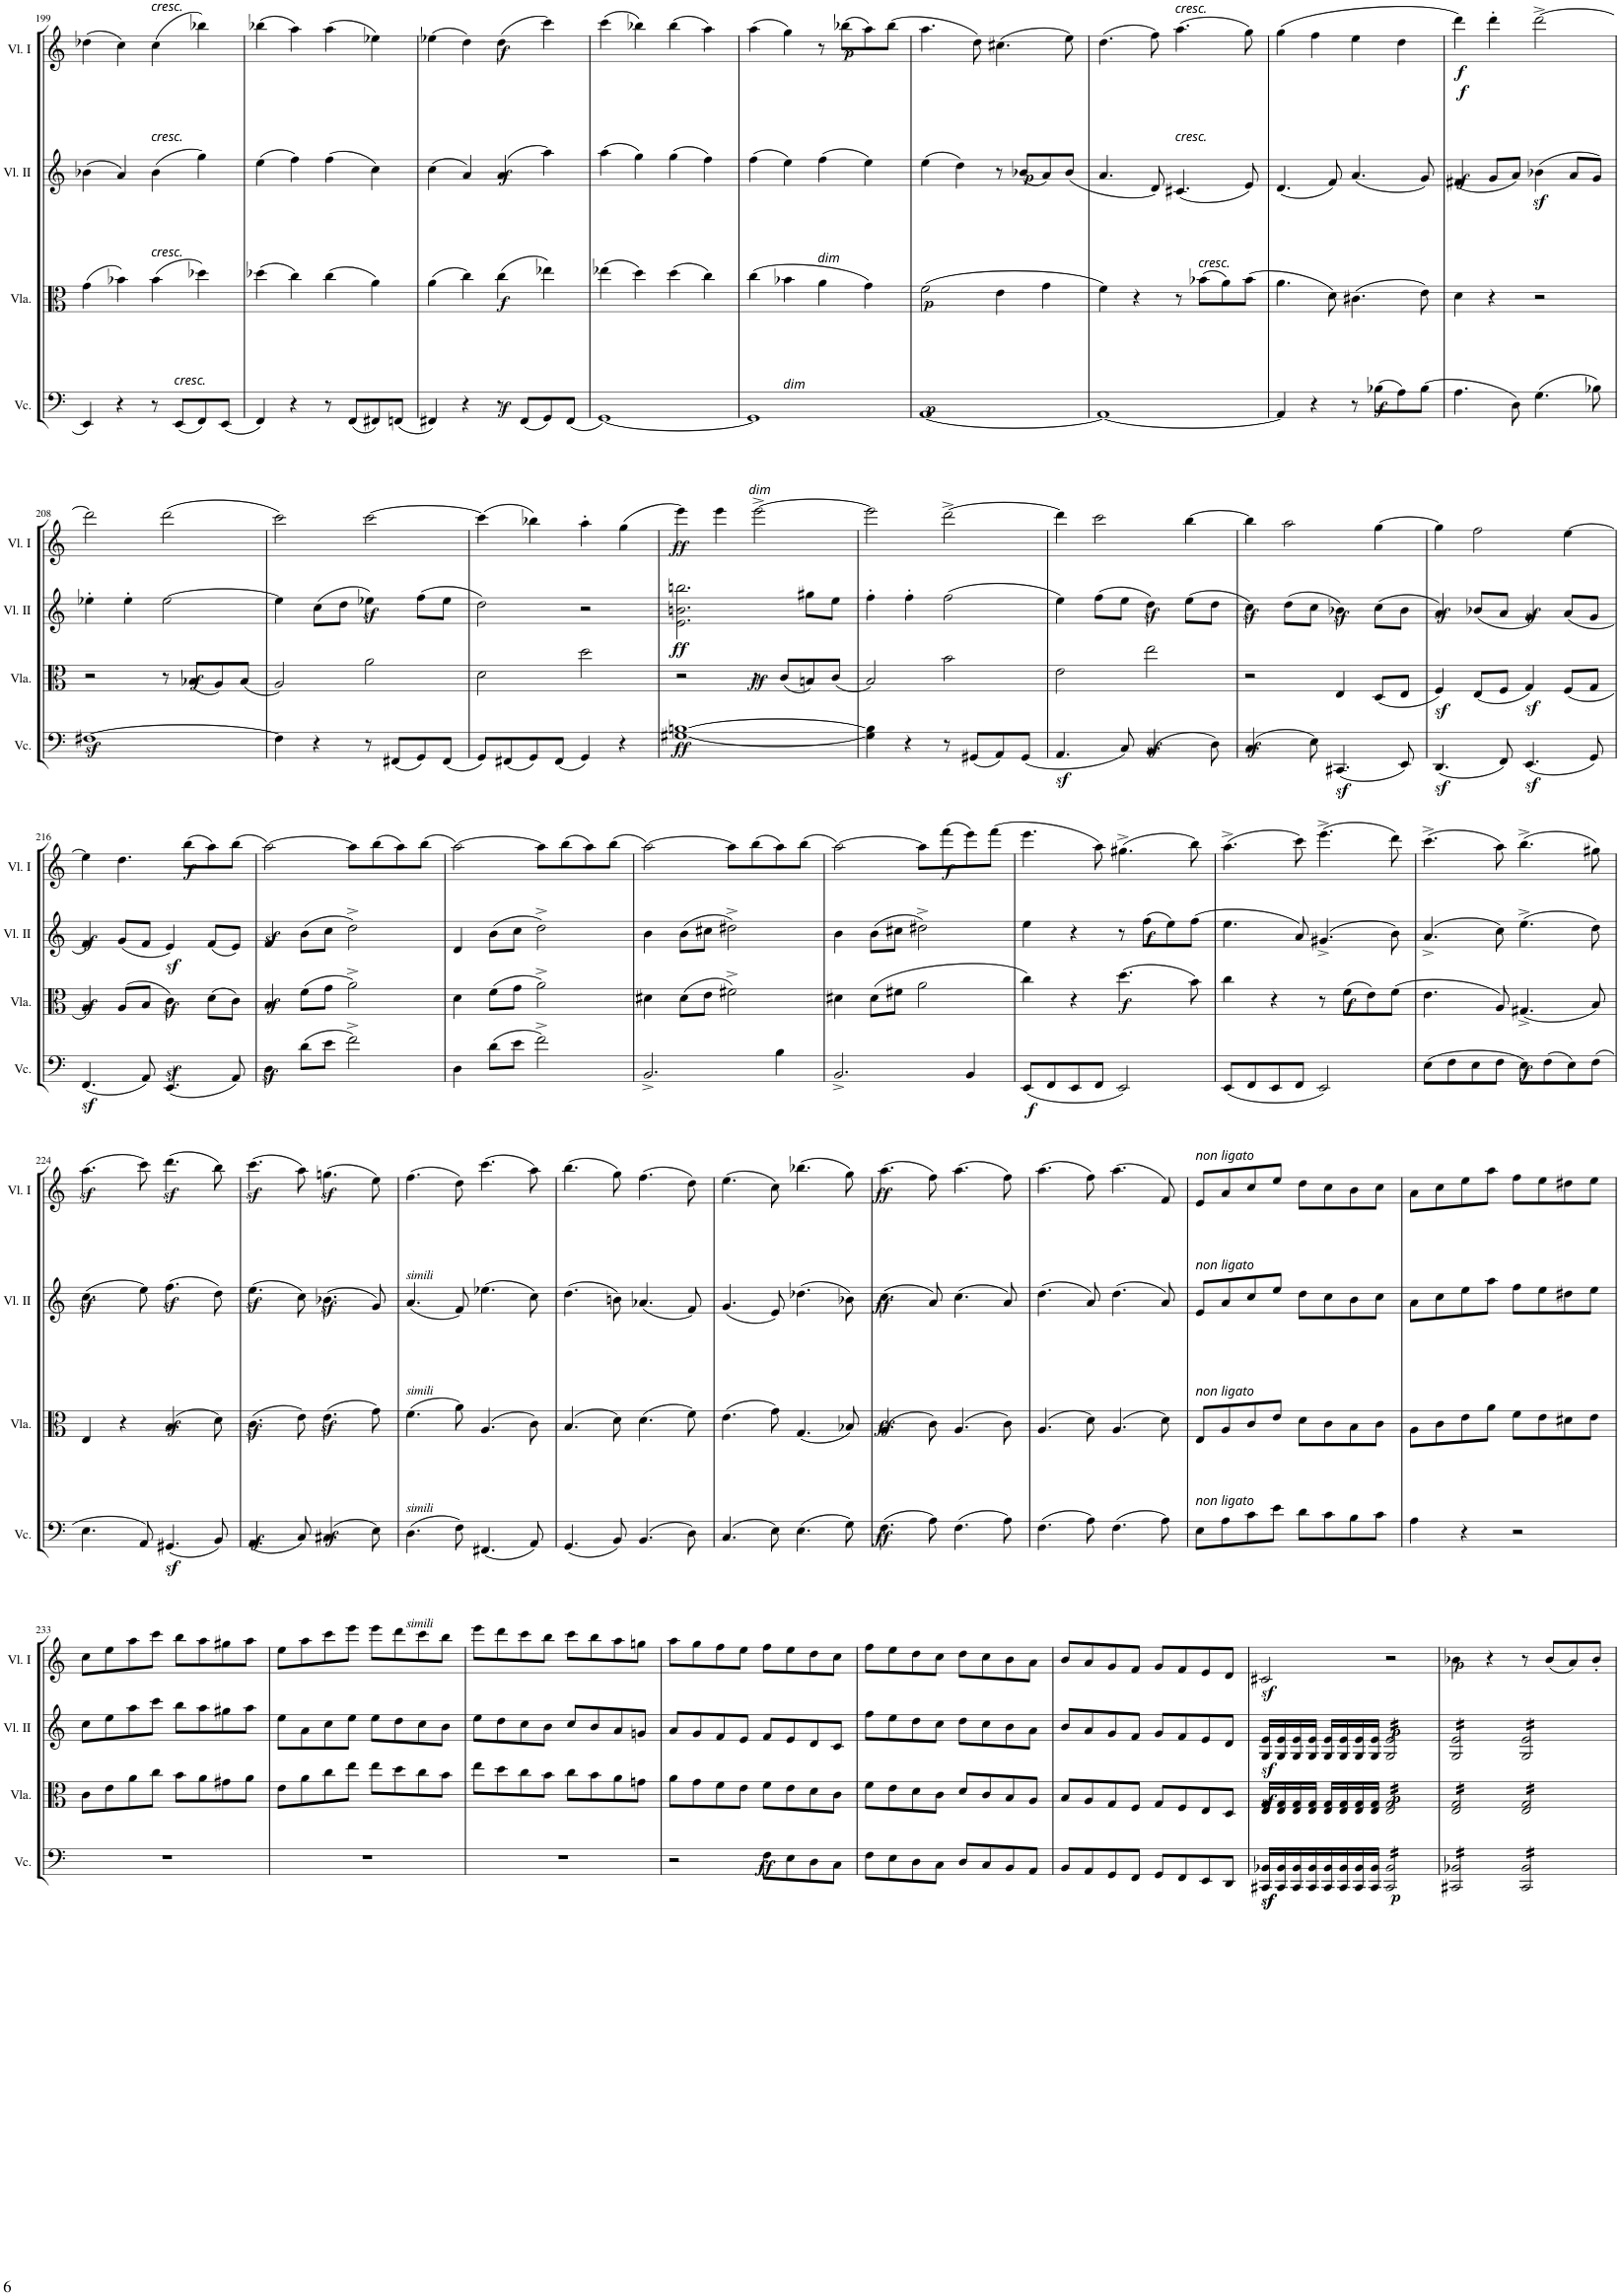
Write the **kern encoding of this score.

**kern	**dynam	**kern	**dynam	**kern	**dynam	**kern	**dynam
*part4	*part4	*part3	*part3	*part2	*part2	*part1	*part1
*staff4	*staff4	*staff3	*staff3	*staff2	*staff2	*staff1	*staff1
*I"Violoncello	*	*I"Viola	*	*I"Violine II	*	*I"Violine I	*
*I'Vc.	*	*I'Vla.	*	*I'Vl. II	*	*I'Vl. I	*
!!LO:PB:g=z
*clefF4	*	*clefC3	*	*clefG2	*	*clefG2	*
*k[]	*	*k[]	*	*k[]	*	*k[]	*
*M2/2	*	*M2/2	*	*M2/2	*	*M2/2	*
*met(c|)	*	*met(c|)	*	*met(c|)	*	*met(c|)	*
=199	=199	=199	=199	=199	=199	=199	=199
4EE/	.	(>4g\	.	(>4b-X\	.	(>4dd-X\	.
4r	.	4b-X\)	.	4a/)	.	4cc\)	.
!	!	!	!	!	!	!LO:TX:a:i:t=cresc.	!
!	!	!	!	!LO:TX:a:i:t=cresc.	!	!	!
!	!	!LO:TX:a:i:t=cresc.	!	!	!	!	!
8r	.	(>4b-\	.	(>4b-\	.	(>4cc\	.
!LO:TX:a:i:t=cresc.	!	!	!	!	!	!	!
(<8EE/L	.	.	.	.	.	.	.
8FF/)	.	4dd-X\)	.	4gg\)	.	4bb-X\)	.
(<8EE/J	.	.	.	.	.	.	.
=200	=200	=200	=200	=200	=200	=200	=200
4FF/)	.	(>4dd-X\	.	(>4ee\	.	(>4bb-X\	.
4r	.	4cc\)	.	4ff\)	.	4aa\)	.
8r	.	(>4cc\	.	(>4ff\	.	(>4aa\	.
(<8FF/L	.	.	.	.	.	.	.
8FF#X/)	.	4a\)	.	4cc\)	.	4ee-X\)	.
(<8FFn/J	.	.	.	.	.	.	.
=201	=201	=201	=201	=201	=201	=201	=201
4FF#X/)	.	(>4a\	.	(>4cc\	.	(>4ee-X\	.
4r	.	4cc\)	.	4a/)	.	4dd\)	.
!	!LO:DY:a	!	!LO:DY:a	!	!LO:DY:a	!	!LO:DY:a
8r	f	(>4cc\	f	(>4a/	f	(>4dd\	f
(<8FF#/L	.	.	.	.	.	.	.
8GG/)	.	4ee-X\)	.	4aa\)	.	4ccc\)	.
(<8FF#/J	.	.	.	.	.	.	.
=202	=202	=202	=202	=202	=202	=202	=202
[1GG)	.	(>4ee-X\	.	(>4aa\	.	(>4ccc\	.
.	.	4dd\)	.	4gg\)	.	4bb-X\)	.
.	.	(>4dd\	.	(>4gg\	.	(>4bb-\	.
.	.	4cc\)	.	4ff\)	.	4aa\)	.
=203	=203	=203	=203	=203	=203	=203	=203
!LO:TX:b:i:t=dim	!	!	!	!	!	!	!
1GG]	.	(>4cc\	.	(>4ff\	.	(>4aa\	.
!	!	!LO:TX:b:i:t=dim	!	!	!	!	!
.	.	4b-X\	.	4ee\)	.	4gg\)	.
!	!	!	!	!LO:TX:b:i:t=dim	!	!	!
.	.	4a\	.	(>4ff\	.	8r	.
!	!	!	!	!	!	!	!LO:DY:a
.	.	.	.	.	.	(>8bb-X\L	p
.	.	4g\)	.	4ee\)	.	8aa\)	.
.	.	.	.	.	.	(>8bb-\J	.
=204	=204	=204	=204	=204	=204	=204	=204
!	!LO:DY:a	!	!LO:DY:a	!	!	!	!
[1AA	p	(>2f\	p	(>4ee\	.	4.aa\	.
.	.	.	.	4dd\)	.	.	.
.	.	.	.	.	.	8dd\)	.
.	.	4e\	.	8r	.	(>4.cc#X\	.
!	!	!	!	!	!LO:DY:a	!	!
.	.	.	.	(<8b-X/L	p	.	.
.	.	4g\	.	8a/)	.	.	.
.	.	.	.	(<8b-/J	.	8ee\)	.
=205	=205	=205	=205	=205	=205	=205	=205
1AA_	.	4f\)	.	4.a/	.	(>4.dd\	.
.	.	4r	.	.	.	.	.
.	.	.	.	8d/)	.	8ff\)	.
!	!	!	!	!	!	!LO:TX:a:i:t=cresc.	!
!	!	!	!	!LO:TX:a:i:t=cresc.	!	!	!
.	.	8r	.	(<4.c#X/	.	(>4.aa\	.
!	!	!LO:TX:a:i:t=cresc.	!	!	!	!	!
.	.	(>8b-X\L	.	.	.	.	.
.	.	8a\)	.	.	.	.	.
.	.	(>8b-\J	.	8e/)	.	8gg\)	.
=206	=206	=206	=206	=206	=206	=206	=206
4AA/]	.	4.a\	.	(<4.d/	.	(>4gg\	.
4r	.	.	.	.	.	4ff\	.
.	.	8d\)	.	8f/)	.	.	.
8r	.	(>4.c#X\	.	(<4.a/	.	4ee\	.
!	!LO:DY:a	!	!	!	!	!	!
(>8B-X\L	f	.	.	.	.	.	.
8A\)	.	.	.	.	.	4dd\	.
(>8B-\J	.	8e\)	.	8g/)	.	.	.
=207	=207	=207	=207	=207	=207	=207	=207
!	!	!	!	!	!LO:DY:a	!	!LO:DY:b
4.A\	.	4d\	.	(<4f#Xz>/	f	4ddd\)	f
.	.	4r	.	8g/L	.	4ddd'\	.
8D\)	.	.	.	8a/J)	.	.	.
(>4.G\	.	2r	.	(>4b-Xz<\	.	[2ddd^\	.
.	.	.	.	8a/L	.	.	.
8B-X\)	.	.	.	8g/J)	.	.	.
!!LO:LB:g=z
=208	=208	=208	=208	=208	=208	=208	=208
[1F#Xz>	.	2r	.	4ee-X'\	.	2ddd\]	.
.	.	.	.	4ee-'\	.	.	.
.	.	8r	.	[2ee-\	.	(>2ddd\	.
!	!	!	!LO:DY:a	!	!	!	!
.	.	(<8B-X/L	f	.	.	.	.
.	.	8A/)	.	.	.	.	.
.	.	(<8B-/J	.	.	.	.	.
=209	=209	=209	=209	=209	=209	=209	=209
4F#\]	.	2A/)	.	4ee-\]	.	2ccc\)	.
4r	.	.	.	(>8cc\L	.	.	.
.	.	.	.	8dd\J	.	.	.
8r	.	2a\	.	4ee-Xz>\)	.	[2ccc\	.
(<8FF#X/L	.	.	.	.	.	.	.
8GG/)	.	.	.	(>8ff\L	.	.	.
(<8FF#/J	.	.	.	8ee-\J	.	.	.
=210	=210	=210	=210	=210	=210	=210	=210
8GG/L)	.	2d\	.	2dd\)	.	(>4ccc\]	.
(<8FF#X/	.	.	.	.	.	.	.
8GG/)	.	.	.	.	.	4bb-X\)	.
(<8FF#/J	.	.	.	.	.	.	.
4GG/)	.	2dd\	.	2r	.	4aa'\	.
4r	.	.	.	.	.	(>4gg\	.
=211	=211	=211	=211	=211	=211	=211	=211
!	!LO:DY:a	!	!	!	!LO:DY:b	!	!LO:DY:a
[1G#X [1Bn	ff	2r	.	2.e\ 2.bn\ 2.bbn\	ff	4eee\)	ff
.	.	.	.	.	.	4eee\	.
!	!	!	!LO:DY:a	!	!	!	!
.	.	8r	ff	.	.	[2eee^\	.
.	.	(<8c/L	.	.	.	.	.
.	.	8Bn/)	.	8gg#X\L	.	.	.
.	.	(<8c/J	.	8ee\J	.	.	.
=212	=212	=212	=212	=212	=212	=212	=212
4G#\] 4B\]	.	2B/)	.	4ff'\	.	2eee\]	.
4r	.	.	.	4ff'\	.	.	.
8r	.	2b\	.	(>2ff\	.	[2ddd^\	.
(<8GG#X/L	.	.	.	.	.	.	.
8AA/)	.	.	.	.	.	.	.
(<8GG#/J	.	.	.	.	.	.	.
=213	=213	=213	=213	=213	=213	=213	=213
4.AAz</	.	2e\	.	4ee\)	.	4ddd\]	.
.	.	.	.	(>8ff\L	.	2ccc\	.
8C/)	.	.	.	8ee\J	.	.	.
(>4.BBz>/	.	2ee\	.	4ddz>\)	.	.	.
.	.	.	.	(>8ee\L	.	[4bb\	.
8D\)	.	.	.	8dd\J	.	.	.
=214	=214	=214	=214	=214	=214	=214	=214
(>4.Cz>/	.	2r	.	4ccz>\)	.	4bb\]	.
.	.	.	.	(>8dd\L	.	2aa\	.
8E\)	.	.	.	8cc\J	.	.	.
(<4.CC#Xz</	.	4E/	.	4b-Xz>\)	.	.	.
.	.	(<8D/L	.	(>8cc\L	.	[4gg\	.
8EE/)	.	8E/J	.	8b-\J	.	.	.
=215	=215	=215	=215	=215	=215	=215	=215
(<4.DDz</	.	4Fz</)	.	4az>/)	.	4gg\]	.
.	.	(<8E/L	.	(<8b-X/L	.	2ff\	.
8FF/)	.	8F/J	.	8a/J	.	.	.
(<4.EEz</	.	4Gz</)	.	4gz>/)	.	.	.
.	.	(<8F/L	.	(<8a/L	.	[4ee\	.
8GG/)	.	8G/J	.	8g/J	.	.	.
!!LO:LB:g=z
=216	=216	=216	=216	=216	=216	=216	=216
(<4.FFz</	.	4Az>/)	.	4fz>/)	.	4ee\]	.
.	.	(>8A/L	.	(<8g/L	.	4.dd\	.
8AA/)	.	8B/J	.	8f/J	.	.	.
(<4.EEz>/	.	4cz>\)	.	4ez</)	.	.	.
!	!	!	!	!	!	!	!LO:DY:a
.	.	.	.	.	.	(>8bb\L	f
.	.	(>8d\L	.	(<8f/L	.	8aa\)	.
8AA/)	.	8c\J)	.	8e/J)	.	(>8bb\J	.
=217	=217	=217	=217	=217	=217	=217	=217
4Dz>\	.	4Bz>/	.	4fz>/	.	[2aa\)	.
(>8d\L	.	(>8f\L	.	(>8b\L	.	.	.
8e\J	.	8g\J	.	8cc\J	.	.	.
2f^\)	.	2a^\)	.	2dd^\)	.	8aa\L]	.
.	.	.	.	.	.	(>8bb\	.
.	.	.	.	.	.	8aa\)	.
.	.	.	.	.	.	(>8bb\J	.
=218	=218	=218	=218	=218	=218	=218	=218
4D\	.	4d\	.	4d/	.	[2aa\)	.
(>8d\L	.	(>8f\L	.	(>8b\L	.	.	.
8e\J	.	8g\J	.	8cc\J	.	.	.
2f^\)	.	2a^\)	.	2dd^\)	.	8aa\L]	.
.	.	.	.	.	.	(>8bb\	.
.	.	.	.	.	.	8aa\)	.
.	.	.	.	.	.	(>8bb\J	.
=219	=219	=219	=219	=219	=219	=219	=219
2.BB^/	.	4d#X\	.	4b\	.	[2aa\)	.
.	.	(>8d#\L	.	(>8b\L	.	.	.
.	.	8e\J	.	8cc#X\J	.	.	.
.	.	2f#X^\)	.	2dd#X^\)	.	8aa\L]	.
.	.	.	.	.	.	(>8bb\	.
4B\	.	.	.	.	.	8aa\)	.
.	.	.	.	.	.	(>8bb\J	.
=220	=220	=220	=220	=220	=220	=220	=220
2.BB^/	.	4d#X\	.	4b\	.	[2aa\)	.
.	.	(>8d#\L	.	(>8b\L	.	.	.
.	.	8f#X\J	.	8cc#X\J	.	.	.
.	.	2a\	.	2dd#X^\)	.	8aa\L]	.
!	!	!	!	!	!	!	!LO:DY:a
.	.	.	.	.	.	(>8fff\	f
4BB/	.	.	.	.	.	8eee\)	.
.	.	.	.	.	.	(>8fff\J	.
=221	=221	=221	=221	=221	=221	=221	=221
!	!LO:DY:b	!	!	!	!	!	!
(<8EE/L	f	4cc\)	.	4ee\	.	4.eee\	.
8FF/	.	.	.	.	.	.	.
8EE/	.	4r	.	4r	.	.	.
8FF/J	.	.	.	.	.	8aa\)	.
!	!	!	!LO:DY:a	!	!	!	!
2EE/)	.	(>4.dd\	f	8r	.	(>4.gg#X^\	.
!	!	!	!	!	!LO:DY:a	!	!
.	.	.	.	(>8ff\L	f	.	.
.	.	.	.	8ee\)	.	.	.
.	.	8b\)	.	(>8ff\J	.	8bb\)	.
=222	=222	=222	=222	=222	=222	=222	=222
(<8EE/L	.	4cc\	.	4.ee\	.	(>4.aa^\	.
8FF/	.	.	.	.	.	.	.
8EE/	.	4r	.	.	.	.	.
8FF/J	.	.	.	8a/)	.	8ccc\)	.
2EE/)	.	8r	.	(>4.g#X^/	.	(>4.eee^\	.
!	!	!	!LO:DY:a	!	!	!	!
.	.	(>8f\L	f	.	.	.	.
.	.	8e\)	.	.	.	.	.
.	.	(>8f\J	.	8b\)	.	8ddd\)	.
=223	=223	=223	=223	=223	=223	=223	=223
(>8E\L	.	4.e\	.	(>4.a^/	.	(>4.ccc^\	.
8F\	.	.	.	.	.	.	.
8E\	.	.	.	.	.	.	.
8F\J	.	8A/)	.	8cc\)	.	8aa\)	.
!	!LO:DY:a	!	!	!	!	!	!
8E\L)	f	(<4.G#X^/	.	(>4.ee^\	.	(>4.bb^\	.
(>8F\	.	.	.	.	.	.	.
8E\)	.	.	.	.	.	.	.
(>8F\J	.	8B/)	.	8dd\)	.	8gg#X\)	.
!!LO:LB:g=z
=224	=224	=224	=224	=224	=224	=224	=224
4.E\	.	4E/	.	(>4.ccz>\	.	(>4.aaz>\	.
.	.	4r	.	.	.	.	.
8AA/)	.	.	.	8ee\)	.	8ccc\)	.
(<4.GG#Xz</	.	(>4.Bz>/	.	(>4.ffz>\	.	(>4.dddz>\	.
8BB/)	.	8d\)	.	8dd\)	.	8bb\)	.
=225	=225	=225	=225	=225	=225	=225	=225
(<4.AAz>/	.	(>4.cz>\	.	(>4.eez>\	.	(>4.cccz>\	.
8C/)	.	8e\)	.	8cc\)	.	8aa\)	.
(>4.C#Xz>/	.	(>4.ez>\	.	(>4.b-Xz>\	.	(>4.ggnz>\	.
8E\)	.	8g\)	.	8g/)	.	8ee\)	.
=226	=226	=226	=226	=226	=226	=226	=226
!	!	!	!	!	!	!LO:TX:b:i:t=simili	!
!	!	!	!	!LO:TX:b:i:t=simili	!	!	!
!	!	!LO:TX:b:i:t=simili	!	!	!	!	!
!LO:TX:b:i:t=simili	!	!	!	!	!	!	!
(>4.D\	.	(>4.f\	.	(<4.a/	.	(>4.ff\	.
8F\)	.	8a\)	.	8f/)	.	8dd\)	.
(<4.FF#X/	.	(>4.A/	.	(>4.ee-X\	.	(>4.ccc\	.
8AA/)	.	8c\)	.	8cc\)	.	8aa\)	.
=227	=227	=227	=227	=227	=227	=227	=227
(<4.GG/	.	(>4.B/	.	(>4.dd\	.	(>4.bb\	.
8BB/)	.	8d\)	.	8bn\)	.	8gg\)	.
(>4.BB/	.	(>4.d\	.	(<4.a-X/	.	(>4.ff\	.
8D\)	.	8f\)	.	8f/)	.	8dd\)	.
=228	=228	=228	=228	=228	=228	=228	=228
(>4.C/	.	(>4.e\	.	(<4.g/	.	(>4.ee\	.
8E\)	.	8g\)	.	8e/)	.	8cc\)	.
(>4.E\	.	(<4.G/	.	(>4.dd-X\	.	(>4.bb-X\	.
8G\)	.	8B-X/)	.	8b-X\)	.	8gg\)	.
=229	=229	=229	=229	=229	=229	=229	=229
!	!LO:DY:a	!	!LO:DY:a	!	!LO:DY:a	!	!LO:DY:a
(>4.F\	ff	(>4.A/	ff	(>4.cc\	ff	(>4.aa\	ff
8A\)	.	8c\)	.	8a/)	.	8ff\)	.
(>4.F\	.	(>4.A/	.	(>4.cc\	.	(>4.aa\	.
8A\)	.	8c\)	.	8a/)	.	8ff\)	.
=230	=230	=230	=230	=230	=230	=230	=230
(>4.F\	.	(>4.A/	.	(>4.dd\	.	(>4.aa\	.
8A\)	.	8d\)	.	8a/)	.	8ff\)	.
(>4.F\	.	(>4.A/	.	(>4.dd\	.	(>4.aa\	.
8A\)	.	8d\)	.	8a/)	.	8f/)	.
=231	=231	=231	=231	=231	=231	=231	=231
!	!	!	!	!	!	!LO:TX:a:i:t=non ligato	!
!	!	!	!	!LO:TX:a:i:t=non ligato	!	!	!
!	!	!LO:TX:a:i:t=non ligato	!	!	!	!	!
!LO:TX:a:i:t=non ligato	!	!	!	!	!	!	!
8E\L	.	8E/L	.	8e/L	.	8e/L	.
8A\	.	8A/	.	8a/	.	8a/	.
8c\	.	8c/	.	8cc/	.	8cc/	.
8e\J	.	8e/J	.	8ee/J	.	8ee/J	.
8d\L	.	8d\L	.	8dd\L	.	8dd\L	.
8c\	.	8c\	.	8cc\	.	8cc\	.
8B\	.	8B\	.	8b\	.	8b\	.
8c\J	.	8c\J	.	8cc\J	.	8cc\J	.
=232	=232	=232	=232	=232	=232	=232	=232
4A\	.	8A\L	.	8a\L	.	8a\L	.
.	.	8c\	.	8cc\	.	8cc\	.
4r	.	8e\	.	8ee\	.	8ee\	.
.	.	8a\J	.	8aa\J	.	8aa\J	.
2r	.	8f\L	.	8ff\L	.	8ff\L	.
.	.	8e\	.	8ee\	.	8ee\	.
.	.	8d#X\	.	8dd#X\	.	8dd#X\	.
.	.	8e\J	.	8ee\J	.	8ee\J	.
!!LO:LB:g=z
=233	=233	=233	=233	=233	=233	=233	=233
1r	.	8c\L	.	8cc\L	.	8cc\L	.
.	.	8e\	.	8ee\	.	8ee\	.
.	.	8a\	.	8aa\	.	8aa\	.
.	.	8cc\J	.	8ccc\J	.	8ccc\J	.
.	.	8b\L	.	8bb\L	.	8bb\L	.
.	.	8a\	.	8aa\	.	8aa\	.
.	.	8g#X\	.	8gg#X\	.	8gg#X\	.
.	.	8a\J	.	8aa\J	.	8aa\J	.
=234	=234	=234	=234	=234	=234	=234	=234
1r	.	8e\L	.	8ee\L	.	8ee\L	.
.	.	8a\	.	8a\	.	8aa\	.
.	.	8cc\	.	8cc\	.	8ccc\	.
.	.	8ee\J	.	8ee\J	.	8eee\J	.
.	.	8ee\L	.	8ee\L	.	8eee\L	.
.	.	8dd\	.	8dd\	.	8ddd\	.
.	.	8cc\	.	8cc\	.	8ccc\	.
.	.	8b\J	.	8b\J	.	8bb\J	.
=235	=235	=235	=235	=235	=235	=235	=235
1r	.	8ee\L	.	8ee\L	.	8eee\L	.
.	.	8dd\	.	8dd\	.	8ddd\	.
.	.	8cc\	.	8cc\	.	8ccc\	.
.	.	8b\J	.	8b\J	.	8bb\J	.
.	.	8cc\L	.	8cc/L	.	8ccc\L	.
.	.	8b\	.	8b/	.	8bb\	.
.	.	8a\	.	8a/	.	8aa\	.
.	.	8gn\J	.	8gn/J	.	8ggn\J	.
=236	=236	=236	=236	=236	=236	=236	=236
2r	.	8a\L	.	8a/L	.	8aa\L	.
.	.	8g\	.	8g/	.	8gg\	.
.	.	8f\	.	8f/	.	8ff\	.
.	.	8e\J	.	8e/J	.	8ee\J	.
!	!LO:DY:a	!	!	!	!	!	!
8F\L	ff	8f\L	.	8f/L	.	8ff\L	.
8E\	.	8e\	.	8e/	.	8ee\	.
8D\	.	8d\	.	8d/	.	8dd\	.
8C\J	.	8c\J	.	8c/J	.	8cc\J	.
=237	=237	=237	=237	=237	=237	=237	=237
8F\L	.	8f\L	.	8ff\L	.	8ff\L	.
8E\	.	8e\	.	8ee\	.	8ee\	.
8D\	.	8d\	.	8dd\	.	8dd\	.
8C\J	.	8c\J	.	8cc\J	.	8cc\J	.
8D/L	.	8d/L	.	8dd\L	.	8dd\L	.
8C/	.	8c/	.	8cc\	.	8cc\	.
8BB/	.	8B/	.	8b\	.	8b\	.
8AA/J	.	8A/J	.	8a\J	.	8a\J	.
=238	=238	=238	=238	=238	=238	=238	=238
8BB/L	.	8B/L	.	8b/L	.	8b/L	.
8AA/	.	8A/	.	8a/	.	8a/	.
8GG/	.	8G/	.	8g/	.	8g/	.
8FF/J	.	8F/J	.	8f/J	.	8f/J	.
8GG/L	.	8G/L	.	8g/L	.	8g/L	.
8FF/	.	8F/	.	8f/	.	8f/	.
8EE/	.	8E/	.	8e/	.	8e/	.
8DD/J	.	8D/J	.	8d/J	.	8d/J	.
=239	=239	=239	=239	=239	=239	=239	=239
16CC#X/z< 16BB-X/z<LL	.	16E/z> 16G/z>LL	.	16G/z< 16e/z<LL	.	2c#Xz</	.
16CC#/ 16BB-/	.	16E/ 16G/	.	16G/ 16e/	.	.	.
16CC#/ 16BB-/	.	16E/ 16G/	.	16G/ 16e/	.	.	.
16CC#/ 16BB-/	.	16E/ 16G/JJ	.	16G/ 16e/JJ	.	.	.
16CC#/ 16BB-/	.	16E/ 16G/LL	.	16G/ 16e/LL	.	.	.
16CC#/ 16BB-/	.	16E/ 16G/	.	16G/ 16e/	.	.	.
16CC#/ 16BB-/	.	16E/ 16G/	.	16G/ 16e/	.	.	.
16CC#/ 16BB-/JJ	.	16E/ 16G/JJ	.	16G/ 16e/JJ	.	.	.
!	!LO:DY:b	!	!LO:DY:a	!	!LO:DY:a	!	!
*tremolo	*	*	*	*	*	*	*
*	*	*tremolo	*	*	*	*	*
*	*	*	*	*tremolo	*	*	*
16CC#/ 16BB-/LL	p	16E/ 16G/LL	p	16G/ 16e/LL	p	2r	.
16CC#/ 16BB-/	.	16E/ 16G/	.	16G/ 16e/	.	.	.
16CC#/ 16BB-/	.	16E/ 16G/	.	16G/ 16e/	.	.	.
16CC#/ 16BB-/	.	16E/ 16G/	.	16G/ 16e/	.	.	.
16CC#/ 16BB-/	.	16E/ 16G/	.	16G/ 16e/	.	.	.
16CC#/ 16BB-/	.	16E/ 16G/	.	16G/ 16e/	.	.	.
16CC#/ 16BB-/	.	16E/ 16G/	.	16G/ 16e/	.	.	.
16CC#/ 16BB-/JJ	.	16E/ 16G/JJ	.	16G/ 16e/JJ	.	.	.
=240	=240	=240	=240	=240	=240	=240	=240
!	!	!	!	!	!	!	!LO:DY:a
16CC#X/ 16BB-X/LL	.	16E/ 16G/LL	.	16G/ 16e/LL	.	4b-X\	p
16CC#X/ 16BB-X/	.	16E/ 16G/	.	16G/ 16e/	.	.	.
16CC#X/ 16BB-X/	.	16E/ 16G/	.	16G/ 16e/	.	.	.
16CC#X/ 16BB-X/	.	16E/ 16G/	.	16G/ 16e/	.	.	.
16CC#X/ 16BB-X/	.	16E/ 16G/	.	16G/ 16e/	.	4r	.
16CC#X/ 16BB-X/	.	16E/ 16G/	.	16G/ 16e/	.	.	.
16CC#X/ 16BB-X/	.	16E/ 16G/	.	16G/ 16e/	.	.	.
16CC#X/ 16BB-X/JJ	.	16E/ 16G/JJ	.	16G/ 16e/JJ	.	.	.
16CC#/ 16BB-/LL	.	16E/ 16G/LL	.	16G/ 16e/LL	.	8r	.
16CC#/ 16BB-/	.	16E/ 16G/	.	16G/ 16e/	.	.	.
16CC#/ 16BB-/	.	16E/ 16G/	.	16G/ 16e/	.	(<8b-/L	.
16CC#/ 16BB-/	.	16E/ 16G/	.	16G/ 16e/	.	.	.
16CC#/ 16BB-/	.	16E/ 16G/	.	16G/ 16e/	.	8a/)	.
16CC#/ 16BB-/	.	16E/ 16G/	.	16G/ 16e/	.	.	.
16CC#/ 16BB-/	.	16E/ 16G/	.	16G/ 16e/	.	8b-'/J	.
16CC#/ 16BB-/JJ	.	16E/ 16G/JJ	.	16G/ 16e/JJ	.	.	.
*	*	*	*	*Xtremolo	*	*	*
*	*	*Xtremolo	*	*	*	*	*
*Xtremolo	*	*	*	*	*	*	*
=	=	=	=	=	=	=	=
*-	*-	*-	*-	*-	*-	*-	*-
